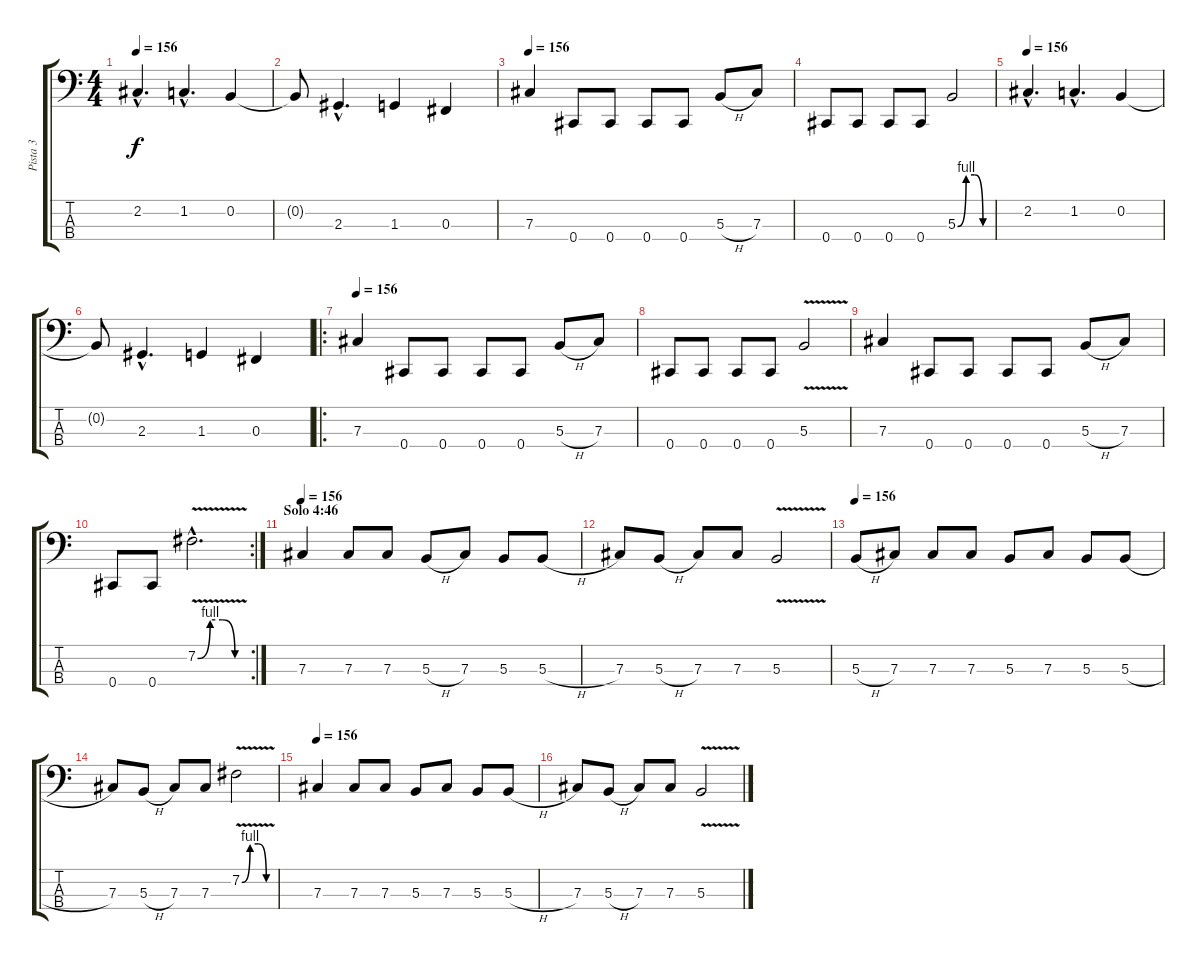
\track ("Pista 3" "Pista 3") {instrument electricbassfinger}
\staff {score tabs}
\tuning (E2 B1 Gb1 Db1) {hide}
\ts (4 4)
\tempo 156
\clef f4
\ks c
2.2{hac}.4{d dy f} 1.2{hac}.4{d} 0.2.4 |
0.2{t}.8 2.3{hac}.4{d} 1.3.4 0.3.4 |
\tempo 156
7.3.4 0.4.8 0.4.8 0.4.8 0.4.8 5.3{h}.8 7.3.8 |
0.4.8 0.4.8 0.4.8 0.4.8 5.3{be (custom 0 0 15 4 30 4 45 0 60 0)}.2 |
\tempo 156
2.2{hac}.4{d} 1.2{hac}.4{d} 0.2.4 |
0.2{t}.8 2.3{hac}.4{d} 1.3.4 0.3.4 |
\ro
\tempo 156
7.3.4 0.4.8 0.4.8 0.4.8 0.4.8 5.3{h}.8 7.3.8 |
0.4.8 0.4.8 0.4.8 0.4.8 5.3{v}.2 |
7.3.4 0.4.8 0.4.8 0.4.8 0.4.8 5.3{h}.8 7.3.8 |
\rc 2
0.4.8 0.4.8 7.2{be (custom 0 0 15 4 30 4 45 0 60 0) v hac}.2{d} |
\section ("" "Solo 4:46")
\tempo 156
7.3.4 7.3.8 7.3.8 5.3{h}.8 7.3.8 5.3.8 5.3{h}.8 |
7.3.8 5.3{h}.8 7.3.8 7.3.8 5.3{v}.2 |
\tempo 156
5.3{h}.8 7.3.8 7.3.8 7.3.8 5.3.8 7.3.8 5.3.8 5.3{h}.8 |
7.3.8 5.3{h}.8 7.3.8 7.3.8 7.2{be (custom 0 0 15 4 30 4 45 0 60 0) v}.2 |
\tempo 156
7.3.4 7.3.8 7.3.8 5.3.8 7.3.8 5.3.8 5.3{h}.8 |
7.3.8 5.3{h}.8 7.3.8 7.3.8 5.3{v}.2
